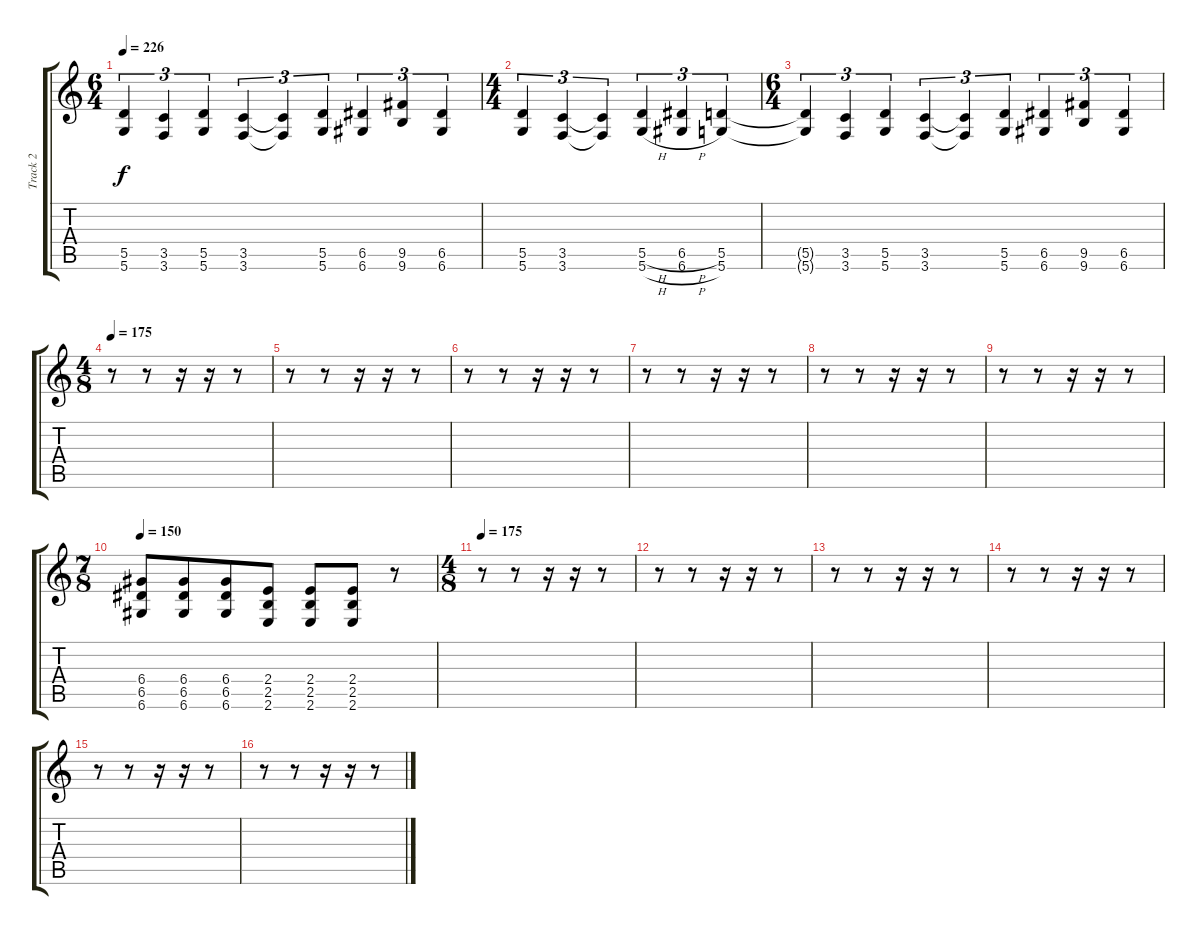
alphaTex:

\track ("Track 2" "Track 2") {instrument distortionguitar}
\staff {score tabs}
\tuning (E4 B3 G3 D3 A2 D2) {hide}
\ts (6 4)
\tempo 226
\clef g2
\ks c
(5.5{t} 5.6{t}).4{tu (3 2) dy f} (3.5 3.6).4{tu (3 2)} (5.5 5.6).4{tu (3 2)} (3.5 3.6).4{tu (3 2)} (3.5{t} 3.6{t}).4{tu (3 2)} (5.5 5.6).4{tu (3 2)} (6.5 6.6).4{tu (3 2)} (9.5 9.6).4{tu (3 2)} (6.5 6.6).4{tu (3 2)} |
\ts (4 4)
(5.5 5.6).4{tu (3 2)} (3.5 3.6).4{tu (3 2)} (3.5{t} 3.6{t}).4{tu (3 2)} (5.5{h} 5.6{h}).4{tu (3 2)} (6.5{h} 6.6{h}).4{tu (3 2)} (5.5 5.6).4{tu (3 2)} |
\ts (6 4)
(5.5{t} 5.6{t}).4{tu (3 2)} (3.5 3.6).4{tu (3 2)} (5.5 5.6).4{tu (3 2)} (3.5 3.6).4{tu (3 2)} (3.5{t} 3.6{t}).4{tu (3 2)} (5.5 5.6).4{tu (3 2)} (6.5 6.6).4{tu (3 2)} (9.5 9.6).4{tu (3 2)} (6.5 6.6).4{tu (3 2)} |
\ts (4 8)
\tempo 175
r.8 r.8 r.16 r.16 r.8 |
r.8 r.8 r.16 r.16 r.8 |
r.8 r.8 r.16 r.16 r.8 |
r.8 r.8 r.16 r.16 r.8 |
r.8 r.8 r.16 r.16 r.8 |
r.8 r.8 r.16 r.16 r.8 |
\ts (7 8)
\tempo 150
(6.4 6.5 6.6).8 (6.4 6.5 6.6).8 (6.4 6.5 6.6).8 (2.4 2.5 2.6).8 (2.4 2.5 2.6).8 (2.4 2.5 2.6).8 r.8 |
\ts (4 8)
\tempo 175
r.8 r.8 r.16 r.16 r.8 |
r.8 r.8 r.16 r.16 r.8 |
r.8 r.8 r.16 r.16 r.8 |
r.8 r.8 r.16 r.16 r.8 |
r.8 r.8 r.16 r.16 r.8 |
r.8 r.8 r.16 r.16 r.8
